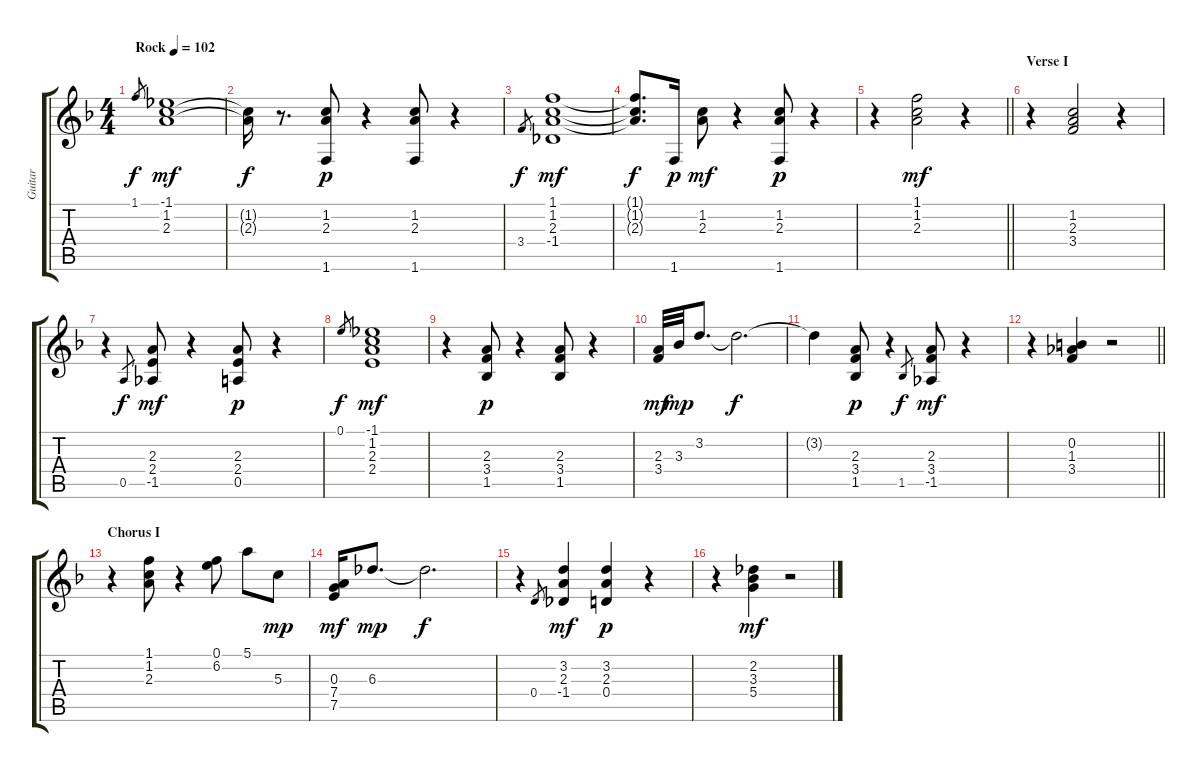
\track ("Guitar  " "Guitar  ") {instrument electricguitarclean}
\staff {score tabs}
\tuning (E4 B3 G3 D3 A2 E2) {hide}
\ts (4 4)
\tempo (102 "Rock")
\clef g2
\ks f
1.1.8{gr dy f instrument electricguitarclean} (-1.1 1.2 2.3).1{dy mf} |
(1.2{t} 2.3{t}).16{dy f} r.8{d} (1.2 2.3 1.6).8{dy p} r.4 (1.2 2.3 1.6).8 r.4 |
3.4.8{gr dy f} (1.1 1.2 2.3 -1.4).1{dy mf} |
(1.1{t} 1.2{t} 2.3{t}).8{d dy f} 1.6.16{dy p} (1.2 2.3).8{dy mf} r.4 (1.2 2.3 1.6).8{dy p} r.4 |
\barLineRight lightlight
r.4 (1.1 1.2 2.3).2{dy mf} r.4 |
\section ("" "Verse I")
r.4 (1.2 2.3 3.4).2 r.4 |
r.4 0.5.8{gr dy f} (2.3 2.4 -1.5).8{dy mf} r.4 (2.3 2.4 0.5).8{dy p} r.4 |
0.1.8{gr dy f} (-1.1 1.2 2.3 2.4).1{dy mf} |
r.4 (2.3 3.4 1.5).8{dy p} r.4 (2.3 3.4 1.5).8 r.4 |
(2.3 3.4).32{dy mf} 3.3.32{dy mp} 3.2.8{d} 3.2{t}.2{d dy f} |
3.2{t}.4 (2.3 3.4 1.5).8{dy p} r.4 1.5.8{gr dy f} (2.3 3.4 -1.5).8{dy mf} r.4 |
\barLineRight lightlight
r.4 (0.2 1.3 3.4).4 r.2 |
\section ("" "Chorus I")
r.4 (1.1 1.2 2.3).8 r.4 (0.1 6.2).8 5.1.8 5.3.8{dy mp} |
(0.3 7.4 7.5).16{dy mf} 6.3.8{d dy mp} 6.3{t}.2{d dy f} |
r.4 0.4.8{gr} (3.2 2.3 -1.4).4{dy mf} (3.2 2.3 0.4).4{dy p} r.4 |
r.4 (2.2 3.3 5.4).4{dy mf} r.2
